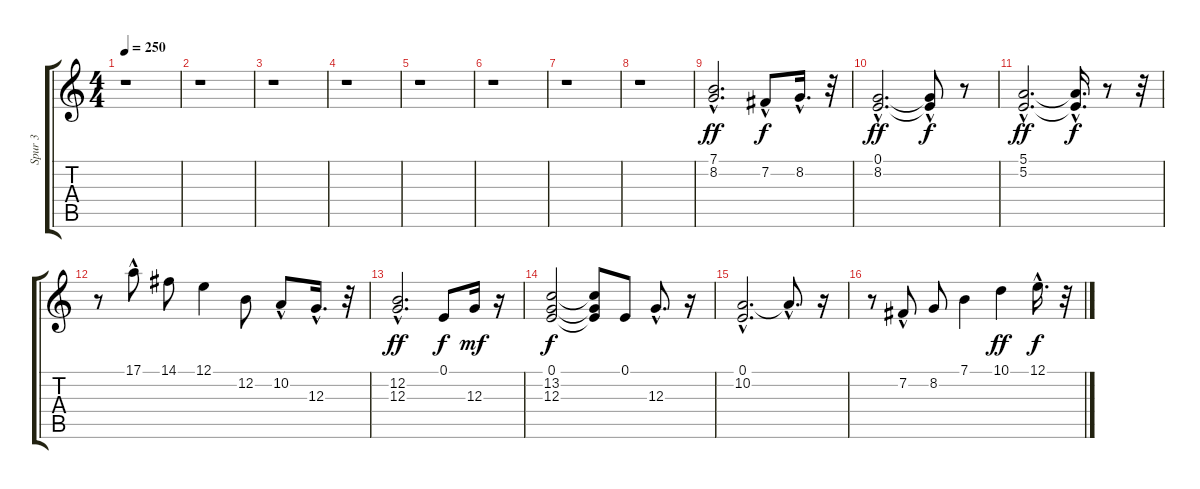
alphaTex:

\track ("Spur 3" "Spur 3") {instrument electricpiano1}
\staff {score tabs}
\tuning (E4 B3 G3 D3 A2 E2) {hide}
\ts (4 4)
\tempo 250
\tempo 103
\tempo 250
\clef g2
\ks c
r.1{dy ff instrument electricpiano1} |
r.1 |
r.1 |
r.1 |
r.1 |
r.1 |
r.1 |
r.1 |
(7.1{hac} 8.2{hac}).2{d} 7.2{hac}.8{dy f} 8.2{hac}.16{d} r.32 |
(0.1{hac} 8.2{hac}).2{d dy ff} (0.1{t} 8.2{hac t}).8{dy f} r.8 |
(5.1{hac} 5.2{hac}).2{d dy ff} (5.1{hac t} 5.2{t}).16{d dy f} r.8 r.32 |
r.8 17.1{hac}.8 14.1.8 12.1.4 12.2.8 10.2{hac}.8 12.3{hac}.16{d} r.32 |
(12.2{hac} 12.3{hac}).2{d dy ff} 0.1.8{dy f} 12.3.16{dy mf} r.16 |
(0.1 13.2 12.3).2{dy f} (0.1{t} 13.2{t} 12.3{t}).8 0.1.8 12.3{hac}.8{d} r.16 |
(0.1{hac} 10.2{hac}).2{d} 10.2{hac t}.8{d} r.16 |
r.8 7.2{hac}.8 8.2.8 7.1.4 10.1.4{dy ff} 12.1{hac}.16{d dy f} r.32
